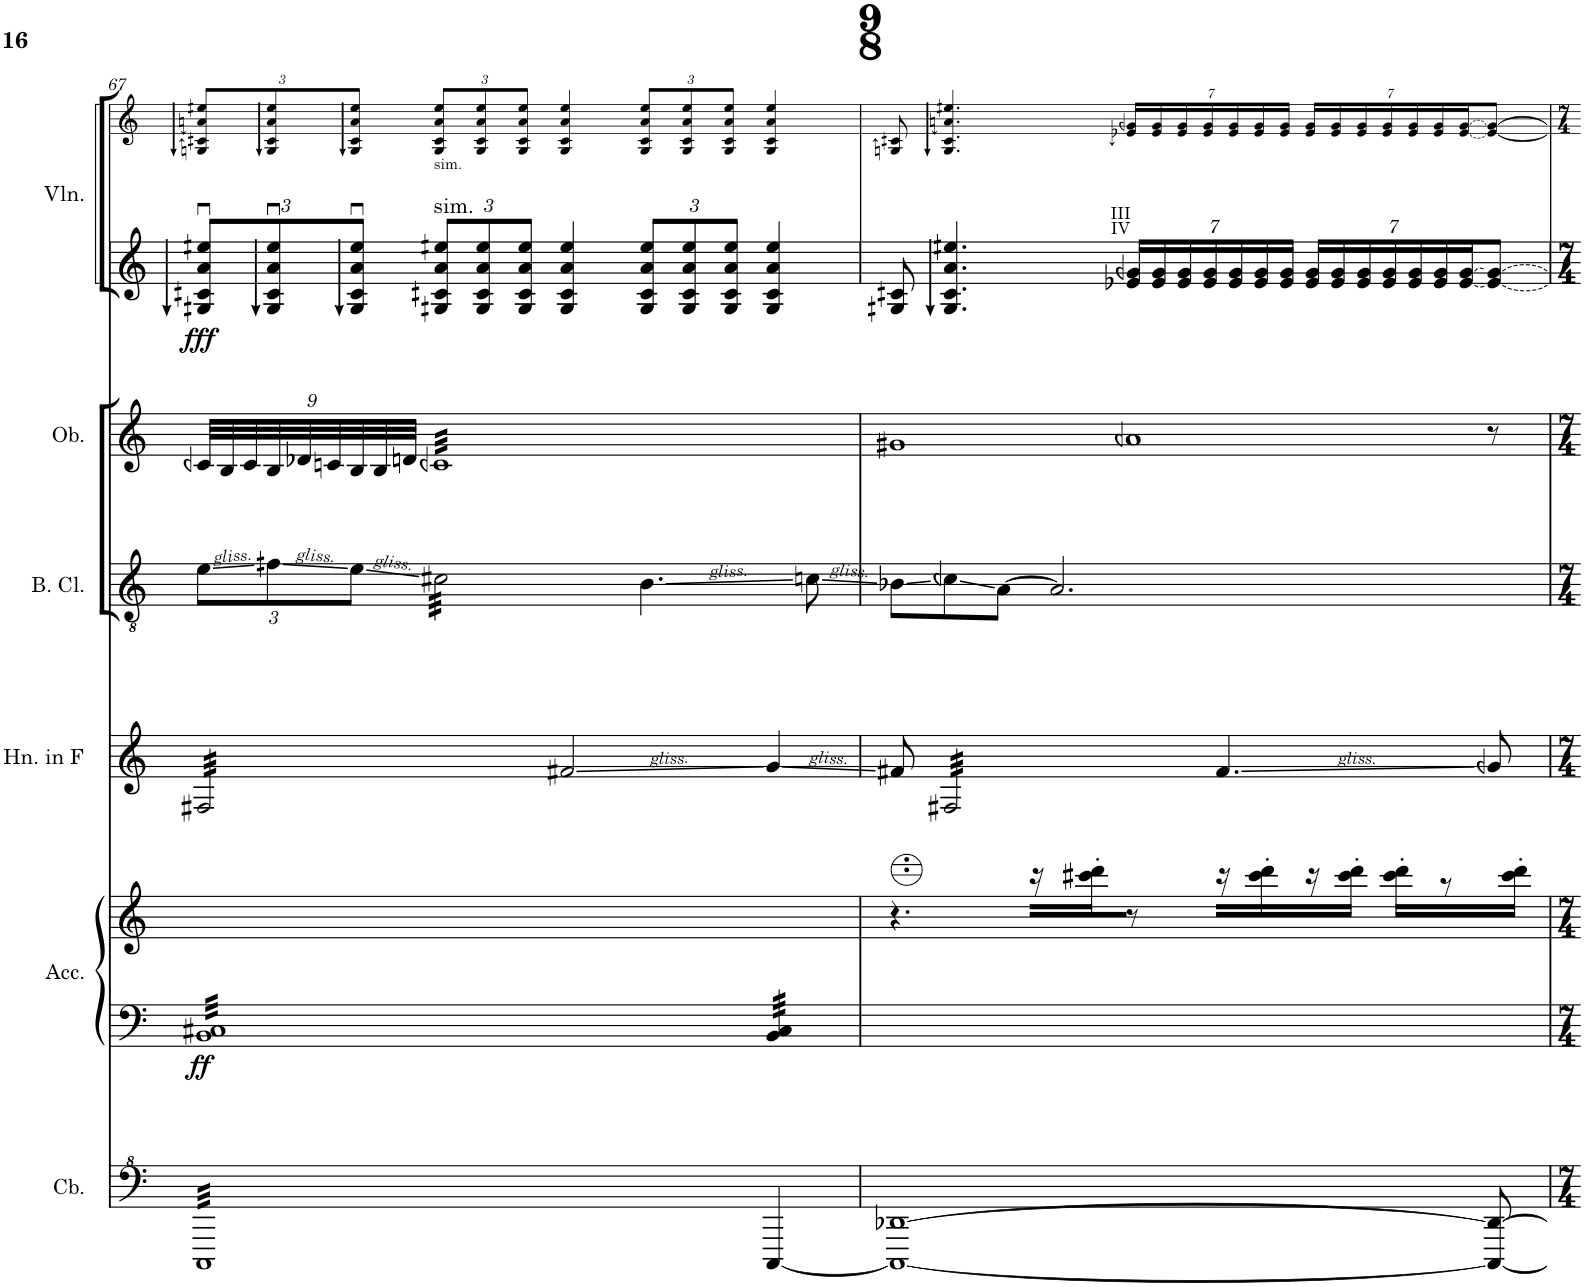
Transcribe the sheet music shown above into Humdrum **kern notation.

**kern	**kern	**kern	**dynam	**kern	**kern	**kern	**kern	**kern	**dynam
*part6	*part5	*part5	*part5	*part4	*part3	*part2	*part1	*part1	*part1
*staff8	*staff7	*staff6	*staff6/7	*staff5	*staff4	*staff3	*staff2	*staff1	*staff1/2
*I"Contrabass	*I"Accordion	*	*	*I"Horn in F	*I"Clarinet	*I"Oboe	*I"Solo Violin	*	*
*I'Cb.	*I'Acc.	*	*	*I'Hn. in F	*I'Cl.	*I'Ob.	*I'Vln.	*	*
!!LO:PB:g=z
*clefF^4	*clefF4	*clefG2	*	*clefG2	*clefGv2	*clefG2	*clefG2	*clefG2	*
*Trd7c12	*	*	*	*Trd4c7	*Trd8c14	*	*	*	*
*k[]	*k[]	*k[]	*	*k[]	*k[]	*k[]	*k[]	*k[]	*
*M5/4	*M5/4	*M5/4	*	*M5/4	*M5/4	*M5/4	*M5/4	*M5/4	*
*	*	*	*	*	*Xbrackettup	*Xbrackettup	*Xbrackettup	*Xbrackettup	*
=67	=67	=67	=67	=67	=67	=67	=67	=67	=67
!	!	!	!LO:DY:b=2	!	!	!	!	!	!LO:DY:b=2
*tremolo	*	*	*	*	*	*	*	*	*
*	*tremolo	*	*	*	*	*	*	*	*
*	*	*	*	*tremolo	*	*	*	*	*
32CCLLL	32BB 32C#XLLL	1ryy	ff	32F#X/LLL	12e\L	36cn/LLL	12Gn/::u 12cn/::u 12a/::u 12een/::uL	12Gn/:: 12cn/:: 12an/:: 12een/::L	fff
.	.	.	.	.	.	36B/	.	.	.
32CC	32BB 32C#X	.	.	32F#X/	.	.	.	.	.
.	.	.	.	.	.	36c/	.	.	.
32CC	32BB 32C#X	.	.	32F#X/	.	.	.	.	.
.	.	.	.	.	12fn\	36B/	12G/::u 12c/::u 12a/::u 12ee/::u	12G/:: 12c/:: 12a/:: 12ee/::	.
32CC	32BB 32C#X	.	.	32F#X/	.	.	.	.	.
.	.	.	.	.	.	36d-X/	.	.	.
32CC	32BB 32C#X	.	.	32F#X/	.	.	.	.	.
.	.	.	.	.	.	36cn/	.	.	.
32CC	32BB 32C#X	.	.	32F#X/	.	.	.	.	.
.	.	.	.	.	12e\J	36B/	12G/::u 12c/::u 12a/::u 12ee/::uJ	12G/:: 12c/:: 12a/:: 12ee/::J	.
32CC	32BB 32C#X	.	.	32F#X/	.	.	.	.	.
.	.	.	.	.	.	36B/	.	.	.
32CC	32BB 32C#X	.	.	32F#X/	.	.	.	.	.
.	.	.	.	.	.	36dn/JJJ	.	.	.
!	!	!	!	!	!	!	!	!LO:TX:b:t=sim.	!
!	!	!	!	!	!	!	!LO:TX:a:t=sim.	!	!
*	*	*	*	*	*tremolo	*	*	*	*
*	*	*	*	*	*	*tremolo	*	*	*
32CC	32BB 32C#X	.	.	32F#X/	32c#X\LLL	32cnLLL	12Gn/ 12cn/ 12a/ 12een/L	12G/ 12c/ 12a/ 12ee/L	.
32CC	32BB 32C#X	.	.	32F#X/	32c#X\	32cn	.	.	.
32CC	32BB 32C#X	.	.	32F#X/	32c#X\	32cn	.	.	.
.	.	.	.	.	.	.	12G/ 12c/ 12a/ 12ee/	12G/ 12c/ 12a/ 12ee/	.
32CC	32BB 32C#X	.	.	32F#X/	32c#X\	32cn	.	.	.
32CC	32BB 32C#X	.	.	32F#X/	32c#X\	32cn	.	.	.
32CC	32BB 32C#X	.	.	32F#X/	32c#X\	32cn	.	.	.
.	.	.	.	.	.	.	12G/ 12c/ 12a/ 12ee/J	12G/ 12c/ 12a/ 12ee/J	.
32CC	32BB 32C#X	.	.	32F#X/	32c#X\	32cn	.	.	.
32CC	32BB 32C#X	.	.	32F#X/JJJ	32c#X\	32cn	.	.	.
*	*	*	*	*Xtremolo	*	*	*	*	*
32CC	32BB 32C#X	.	.	2f#X/	32c#X\	32cn	4G/ 4c/ 4a/ 4ee/	4G/ 4c/ 4a/ 4ee/	.
32CC	32BB 32C#X	.	.	.	32c#X\	32cn	.	.	.
32CC	32BB 32C#X	.	.	.	32c#X\	32cn	.	.	.
32CC	32BB 32C#X	.	.	.	32c#X\	32cn	.	.	.
32CC	32BB 32C#X	.	.	.	32c#X\	32cn	.	.	.
32CC	32BB 32C#X	.	.	.	32c#X\	32cn	.	.	.
32CC	32BB 32C#X	.	.	.	32c#X\	32cn	.	.	.
32CC	32BB 32C#X	.	.	.	32c#X\JJJ	32cn	.	.	.
*	*	*	*	*	*Xtremolo	*	*	*	*
32CC	32BB 32C#X	.	.	.	4.B\	32cn	12G/ 12c/ 12a/ 12ee/L	12G/ 12c/ 12a/ 12ee/L	.
32CC	32BB 32C#X	.	.	.	.	32cn	.	.	.
32CC	32BB 32C#X	.	.	.	.	32cn	.	.	.
.	.	.	.	.	.	.	12G/ 12c/ 12a/ 12ee/	12G/ 12c/ 12a/ 12ee/	.
32CC	32BB 32C#X	.	.	.	.	32cn	.	.	.
32CC	32BB 32C#X	.	.	.	.	32cn	.	.	.
32CC	32BB 32C#X	.	.	.	.	32cn	.	.	.
.	.	.	.	.	.	.	12G/ 12c/ 12a/ 12ee/J	12G/ 12c/ 12a/ 12ee/J	.
32CC	32BB 32C#X	.	.	.	.	32cn	.	.	.
32CCJJJ	32BB 32C#XJJJ	.	.	.	.	32cn	.	.	.
*Xtremolo	*	*	*	*	*	*	*	*	*
[4CC/	32BB/ 32C#/LLL	4ryy	.	4g/	.	32cn	4G/ 4c/ 4a/ 4ee/	4G/ 4c/ 4a/ 4ee/	.
.	32BB/ 32C#/	.	.	.	.	32cn	.	.	.
.	32BB/ 32C#/	.	.	.	.	32cn	.	.	.
.	32BB/ 32C#/	.	.	.	.	32cn	.	.	.
.	32BB/ 32C#/	.	.	.	8cn\	32cn	.	.	.
.	32BB/ 32C#/	.	.	.	.	32cn	.	.	.
.	32BB/ 32C#/	.	.	.	.	32cn	.	.	.
.	32BB/ 32C#/JJJ	.	.	.	.	32cnJJJ	.	.	.
*	*	*	*	*	*	*Xtremolo	*	*	*
*	*Xtremolo	*	*	*	*	*	*	*	*
=68	=68	=68	=68	=68	=68	=68	=68	=68	=68
*M9/8	*M9/8	*M9/8	*	*M9/8	*M9/8	*M9/8	*M9/8	*M9/8	*
1CC_ [1D-X	1ryy	4.r	.	8f#X/	8B-X\L	2g#X	8Gn/ 8cn/	8Gn/ 8cn/	.
*	*	*	*	*tremolo	*	*	*	*	*
.	.	.	.	32F#X/LLL	8cn\	.	4.G/:: 4.c/:: 4.a/:: 4.een/::	4.G/:: 4.c/:: 4.an/:: 4.een/::	.
.	.	.	.	32F#X/	.	.	.	.	.
.	.	.	.	32F#X/	.	.	.	.	.
.	.	.	.	32F#X/	.	.	.	.	.
.	.	.	.	32F#X/	[8A\J	.	.	.	.
.	.	.	.	32F#X/	.	.	.	.	.
.	.	.	.	32F#X/	.	.	.	.	.
.	.	.	.	32F#X/	.	.	.	.	.
.	.	16r	.	32F#X/	2.A/]	.	.	.	.
.	.	.	.	32F#X/	.	.	.	.	.
.	.	16ccc#X\' 16ddd\'J	.	32F#X/	.	.	.	.	.
.	.	.	.	32F#X/	.	.	.	.	.
.	.	8r	.	32F#X/	.	2an	28e-X/>> 28gn/>>LL	28en/ 28gn/LL	.
.	.	.	.	32F#X/	.	.	.	.	.
.	.	.	.	.	.	.	28e-/ 28g/	28e/ 28g/	.
.	.	.	.	32F#X/	.	.	.	.	.
.	.	.	.	.	.	.	28e-/ 28g/	28e/ 28g/	.
.	.	.	.	32F#X/JJJ	.	.	.	.	.
*	*	*	*	*Xtremolo	*	*	*	*	*
.	.	.	.	.	.	.	28e-/ 28g/	28e/ 28g/	.
.	.	16r	.	4.f#/	.	.	.	.	.
.	.	.	.	.	.	.	28e-/ 28g/	28e/ 28g/	.
.	.	.	.	.	.	.	28e-/ 28g/	28e/ 28g/	.
.	.	16ccc#\' 16ddd\'	.	.	.	.	.	.	.
.	.	.	.	.	.	.	28e-/ 28g/JJ	28e/ 28g/JJ	.
.	.	16r	.	.	.	.	28e-/ 28g/LL	28e/ 28g/LL	.
.	.	.	.	.	.	.	28e-/ 28g/	28e/ 28g/	.
.	.	16ccc#\' 16ddd\'JJ	.	.	.	.	.	.	.
.	.	.	.	.	.	.	28e-/ 28g/	28e/ 28g/	.
.	.	.	.	.	.	.	28e-/ 28g/	28e/ 28g/	.
.	.	16ccc#\' 16ddd\'KL	.	.	.	.	.	.	.
.	.	.	.	.	.	.	28e-/ 28g/	28e/ 28g/	.
.	.	.	.	.	.	.	28e-/ 28g/	28e/ 28g/	.
.	.	8r	.	.	.	.	.	.	.
!	!	!	!	!	!	!	!LO:T:n=1:dash	!	!
!	!	!	!	!	!	!	!LO:T:n=2:dash	!LO:T:n=1:dash	!
!	!	!	!	!	!	!	!	!LO:T:n=2:dash	!
.	.	.	.	.	.	.	[28e-/ [28g/J	[28e/ [28g/J	.
8CC/_ 8D-/_	8ryy	.	.	8gn/	.	8r	8e-/_ 8g/_J	8e/_ 8g/_J	.
.	.	16ccc#\' 16ddd\'Jk	.	.	.	.	.	.	.
=	=	=	=	=	=	=	=	=	=
*-	*-	*-	*-	*-	*-	*-	*-	*-	*-
